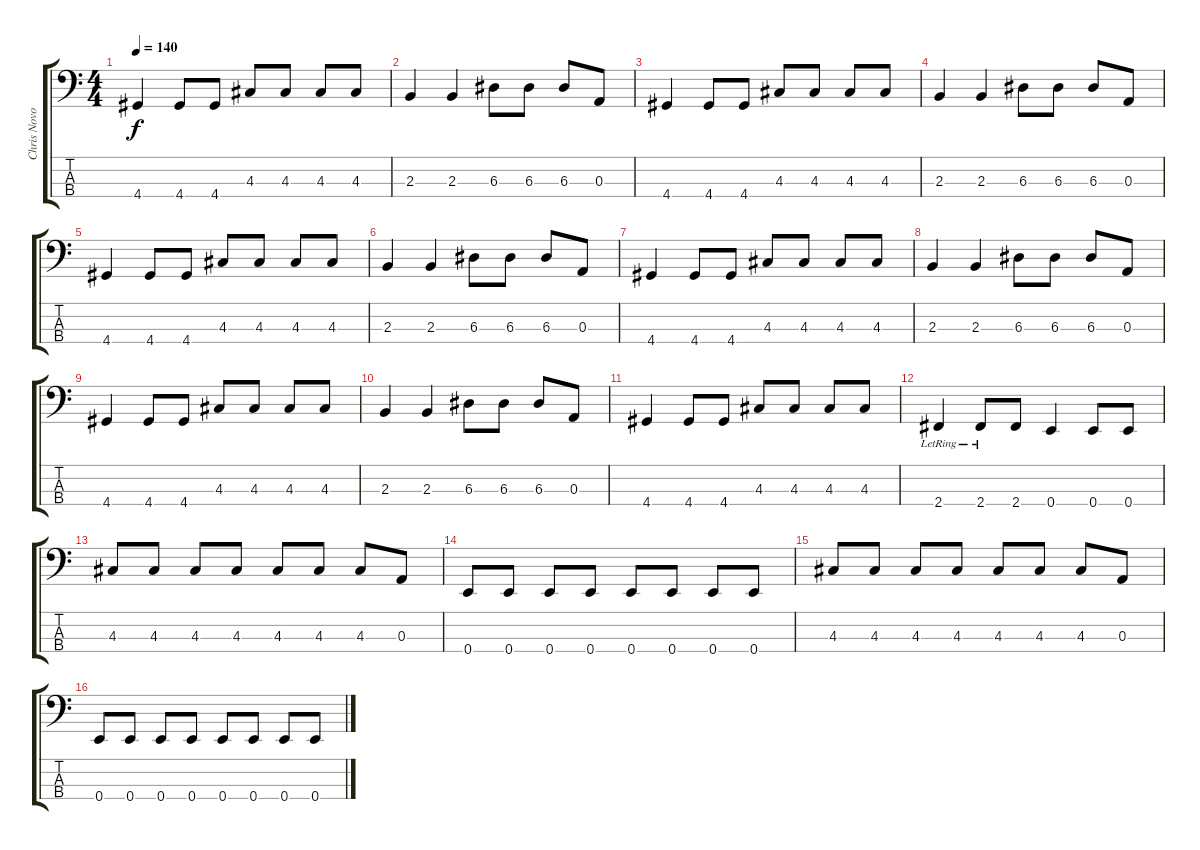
\track ("Chris Novoselic" "Chris Novo") {instrument electricbasspick}
\staff {score tabs}
\tuning (G2 D2 A1 E1) {hide}
\ts (4 4)
\tempo 140
\clef f4
\ks c
4.4.4{dy f} 4.4.8 4.4.8 4.3.8 4.3.8 4.3.8 4.3.8 |
2.3.4 2.3.4 6.3.8 6.3.8 6.3.8 0.3.8 |
4.4.4 4.4.8 4.4.8 4.3.8 4.3.8 4.3.8 4.3.8 |
2.3.4 2.3.4 6.3.8 6.3.8 6.3.8 0.3.8 |
4.4.4 4.4.8 4.4.8 4.3.8 4.3.8 4.3.8 4.3.8 |
2.3.4 2.3.4 6.3.8 6.3.8 6.3.8 0.3.8 |
4.4.4 4.4.8 4.4.8 4.3.8 4.3.8 4.3.8 4.3.8 |
2.3.4 2.3.4 6.3.8 6.3.8 6.3.8 0.3.8 |
4.4.4 4.4.8 4.4.8 4.3.8 4.3.8 4.3.8 4.3.8 |
2.3.4 2.3.4 6.3.8 6.3.8 6.3.8 0.3.8 |
4.4.4 4.4.8 4.4.8 4.3.8 4.3.8 4.3.8 4.3.8 |
2.4{lr}.4 2.4{lr}.8 2.4.8 0.4.4 0.4.8 0.4.8 |
4.3.8 4.3.8 4.3.8 4.3.8 4.3.8 4.3.8 4.3.8 0.3.8 |
0.4.8 0.4.8 0.4.8 0.4.8 0.4.8 0.4.8 0.4.8 0.4.8 |
4.3.8 4.3.8 4.3.8 4.3.8 4.3.8 4.3.8 4.3.8 0.3.8 |
0.4.8 0.4.8 0.4.8 0.4.8 0.4.8 0.4.8 0.4.8 0.4.8
